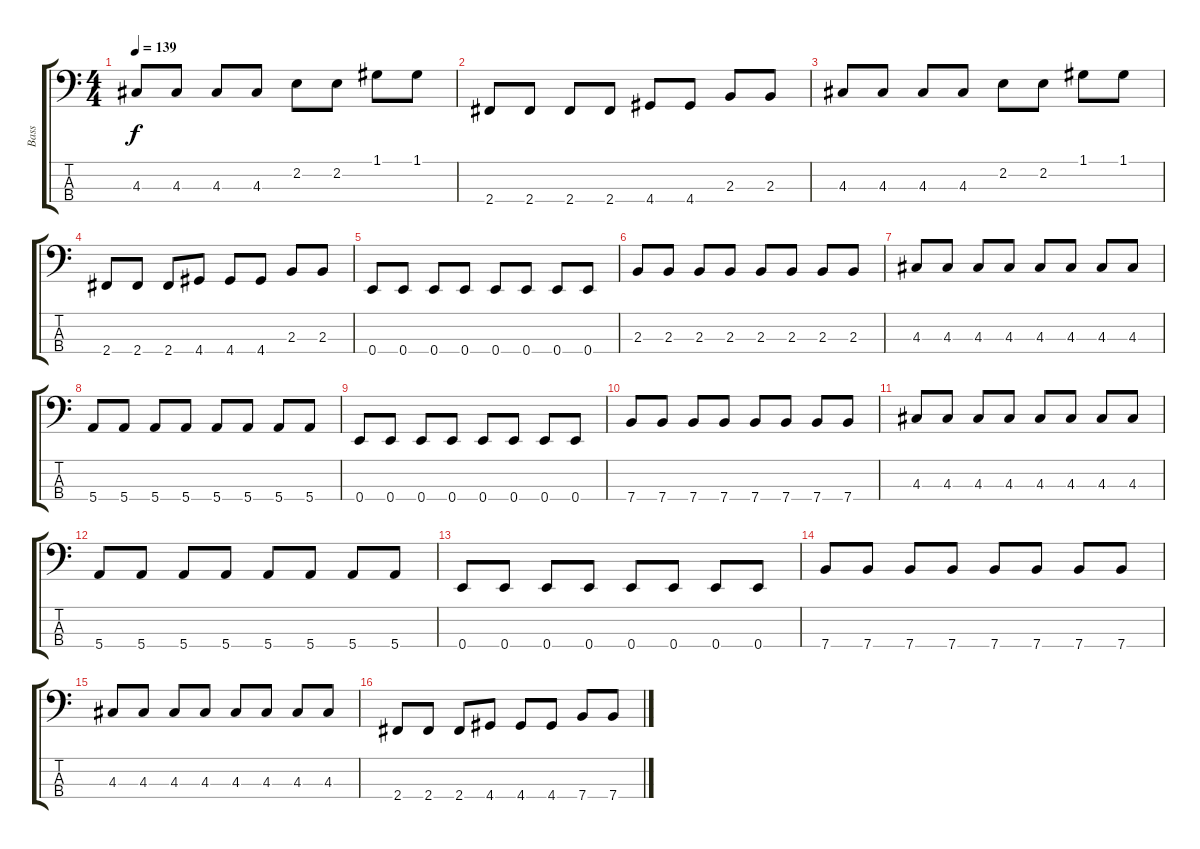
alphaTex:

\track ("Bass" "Bass") {instrument electricbassfinger}
\staff {score tabs}
\tuning (G2 D2 A1 E1) {hide}
\ts (4 4)
\tempo 139
\clef f4
\ks c
4.3.8{dy f} 4.3.8 4.3.8 4.3.8 2.2.8 2.2.8 1.1.8 1.1.8 |
2.4.8 2.4.8 2.4.8 2.4.8 4.4.8 4.4.8 2.3.8 2.3.8 |
4.3.8 4.3.8 4.3.8 4.3.8 2.2.8 2.2.8 1.1.8 1.1.8 |
2.4.8 2.4.8 2.4.8 4.4.8 4.4.8 4.4.8 2.3.8 2.3.8 |
0.4.8 0.4.8 0.4.8 0.4.8 0.4.8 0.4.8 0.4.8 0.4.8 |
2.3.8 2.3.8 2.3.8 2.3.8 2.3.8 2.3.8 2.3.8 2.3.8 |
4.3.8 4.3.8 4.3.8 4.3.8 4.3.8 4.3.8 4.3.8 4.3.8 |
5.4.8 5.4.8 5.4.8 5.4.8 5.4.8 5.4.8 5.4.8 5.4.8 |
0.4.8 0.4.8 0.4.8 0.4.8 0.4.8 0.4.8 0.4.8 0.4.8 |
7.4.8 7.4.8 7.4.8 7.4.8 7.4.8 7.4.8 7.4.8 7.4.8 |
4.3.8 4.3.8 4.3.8 4.3.8 4.3.8 4.3.8 4.3.8 4.3.8 |
5.4.8 5.4.8 5.4.8 5.4.8 5.4.8 5.4.8 5.4.8 5.4.8 |
0.4.8 0.4.8 0.4.8 0.4.8 0.4.8 0.4.8 0.4.8 0.4.8 |
7.4.8 7.4.8 7.4.8 7.4.8 7.4.8 7.4.8 7.4.8 7.4.8 |
4.3.8 4.3.8 4.3.8 4.3.8 4.3.8 4.3.8 4.3.8 4.3.8 |
2.4.8 2.4.8 2.4.8 4.4.8 4.4.8 4.4.8 7.4.8 7.4.8
